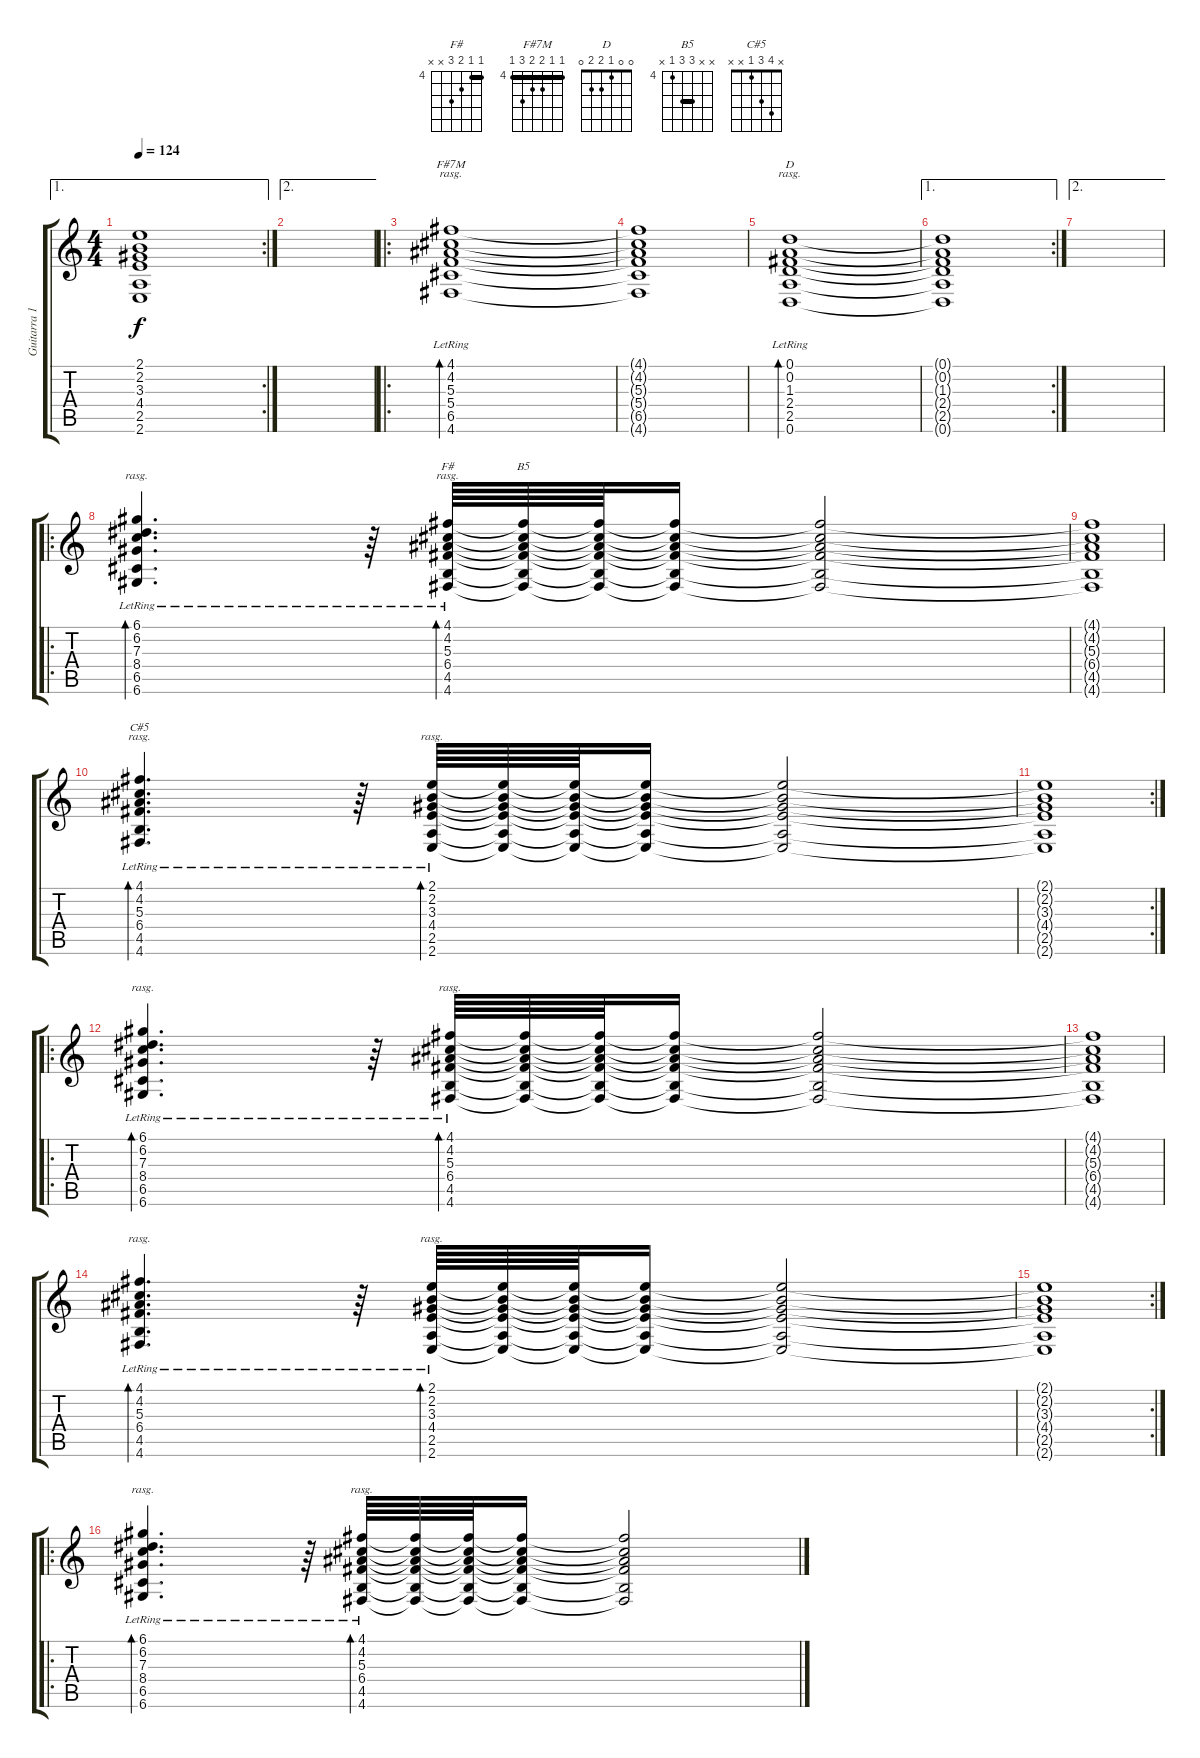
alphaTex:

\track ("Guitarra 1" "Guitarra 1") {instrument electricguitarclean}
\staff {score tabs}
\tuning (D4 A3 F3 C3 G2 D2) {hide}
\chord ("F#" 4 4 5 6 6 4) {firstfret 4 barre 4}
\chord ("F#7M" 4 4 5 5 6 4) {firstfret 4 barre 4}
\chord ("D" 0 0 1 2 2 0)
\chord ("F#" 4 4 5 6 x x) {firstfret 4 barre 4}
\chord ("B5" x x 6 6 4 x) {firstfret 4 barre 6}
\chord ("C#5" x 4 3 1 x x)
\ae 1
\rc 2
\ts (4 4)
\tempo 124
\clef g2
\ks c
(2.1{t} 2.2{t} 3.3{t} 4.4{t} 2.5{t} 2.6{t}).1{dy f} |
\ae 2
|
\ro
(4.1{lr} 4.2{lr} 5.3{lr} 5.4{lr} 6.5{lr} 4.6{lr}).1{bd 120 ch "F#7M" rasg ii} |
(4.1{t} 4.2{t} 5.3{t} 5.4{t} 6.5{t} 4.6{t}).1 |
(0.1 0.2{lr} 1.3{lr} 2.4{lr} 2.5{lr} 0.6{lr}).1{bd 60 ch "D" rasg ii} |
\ae 1
\rc 2
(0.1{t} 0.2{t} 1.3{t} 2.4{t} 2.5{t} 0.6{t}).1 |
\ae 2
|
\ro
(6.1{lr} 6.2{lr} 7.3{lr} 8.4{lr} 6.5 6.6).4{d bd 120 rasg ii} r.64 (4.1{lr} 4.2{lr} 5.3{lr} 6.4{lr} 4.5 4.6).64{bd 120 ch "F#" rasg ii} (4.1{t} 4.2{t} 5.3{t} 6.4{t} 4.5{t} 4.6{t}).64{ch "B5"} (4.1{t} 4.2{t} 5.3{t} 6.4{t} 4.5{t} 4.6{t}).64 (4.1{t} 4.2{t} 5.3{t} 6.4{t} 4.5{t} 4.6{t}).16 (4.1{t} 4.2{t} 5.3{t} 6.4{t} 4.5{t} 4.6{t}).2 |
(4.1{t} 4.2{t} 5.3{t} 6.4{t} 4.5{t} 4.6{t}).1 |
(4.1 4.2 5.3 6.4{lr} 4.5 4.6).4{d bd 240 ch "C#5" rasg ii} r.64 (2.1 2.2 3.3 4.4{lr} 2.5 2.6).64{bd 240 rasg ii} (2.1{t} 2.2{t} 3.3{t} 4.4{t} 2.5{t} 2.6{t}).64 (2.1{t} 2.2{t} 3.3{t} 4.4{t} 2.5{t} 2.6{t}).64 (2.1{t} 2.2{t} 3.3{t} 4.4{t} 2.5{t} 2.6{t}).16 (2.1{t} 2.2{t} 3.3{t} 4.4{t} 2.5{t} 2.6{t}).2 |
\rc 2
(2.1{t} 2.2{t} 3.3{t} 4.4{t} 2.5{t} 2.6{t}).1 |
\ro
(6.1{lr} 6.2{lr} 7.3{lr} 8.4{lr} 6.5 6.6).4{d bd 120 rasg ii} r.64 (4.1{lr} 4.2{lr} 5.3{lr} 6.4{lr} 4.5 4.6).64{bd 120 rasg ii} (4.1{t} 4.2{t} 5.3{t} 6.4{t} 4.5{t} 4.6{t}).64 (4.1{t} 4.2{t} 5.3{t} 6.4{t} 4.5{t} 4.6{t}).64 (4.1{t} 4.2{t} 5.3{t} 6.4{t} 4.5{t} 4.6{t}).16 (4.1{t} 4.2{t} 5.3{t} 6.4{t} 4.5{t} 4.6{t}).2 |
(4.1{t} 4.2{t} 5.3{t} 6.4{t} 4.5{t} 4.6{t}).1 |
(4.1 4.2 5.3 6.4{lr} 4.5 4.6).4{d bd 240 rasg ii} r.64 (2.1 2.2 3.3 4.4{lr} 2.5 2.6).64{bd 240 rasg ii} (2.1{t} 2.2{t} 3.3{t} 4.4{t} 2.5{t} 2.6{t}).64 (2.1{t} 2.2{t} 3.3{t} 4.4{t} 2.5{t} 2.6{t}).64 (2.1{t} 2.2{t} 3.3{t} 4.4{t} 2.5{t} 2.6{t}).16 (2.1{t} 2.2{t} 3.3{t} 4.4{t} 2.5{t} 2.6{t}).2 |
\rc 2
(2.1{t} 2.2{t} 3.3{t} 4.4{t} 2.5{t} 2.6{t}).1 |
\ro
(6.1{lr} 6.2{lr} 7.3{lr} 8.4{lr} 6.5 6.6).4{d bd 120 rasg ii} r.64 (4.1{lr} 4.2{lr} 5.3{lr} 6.4{lr} 4.5 4.6).64{bd 120 rasg ii} (4.1{t} 4.2{t} 5.3{t} 6.4{t} 4.5{t} 4.6{t}).64 (4.1{t} 4.2{t} 5.3{t} 6.4{t} 4.5{t} 4.6{t}).64 (4.1{t} 4.2{t} 5.3{t} 6.4{t} 4.5{t} 4.6{t}).16 (4.1{t} 4.2{t} 5.3{t} 6.4{t} 4.5{t} 4.6{t}).2
